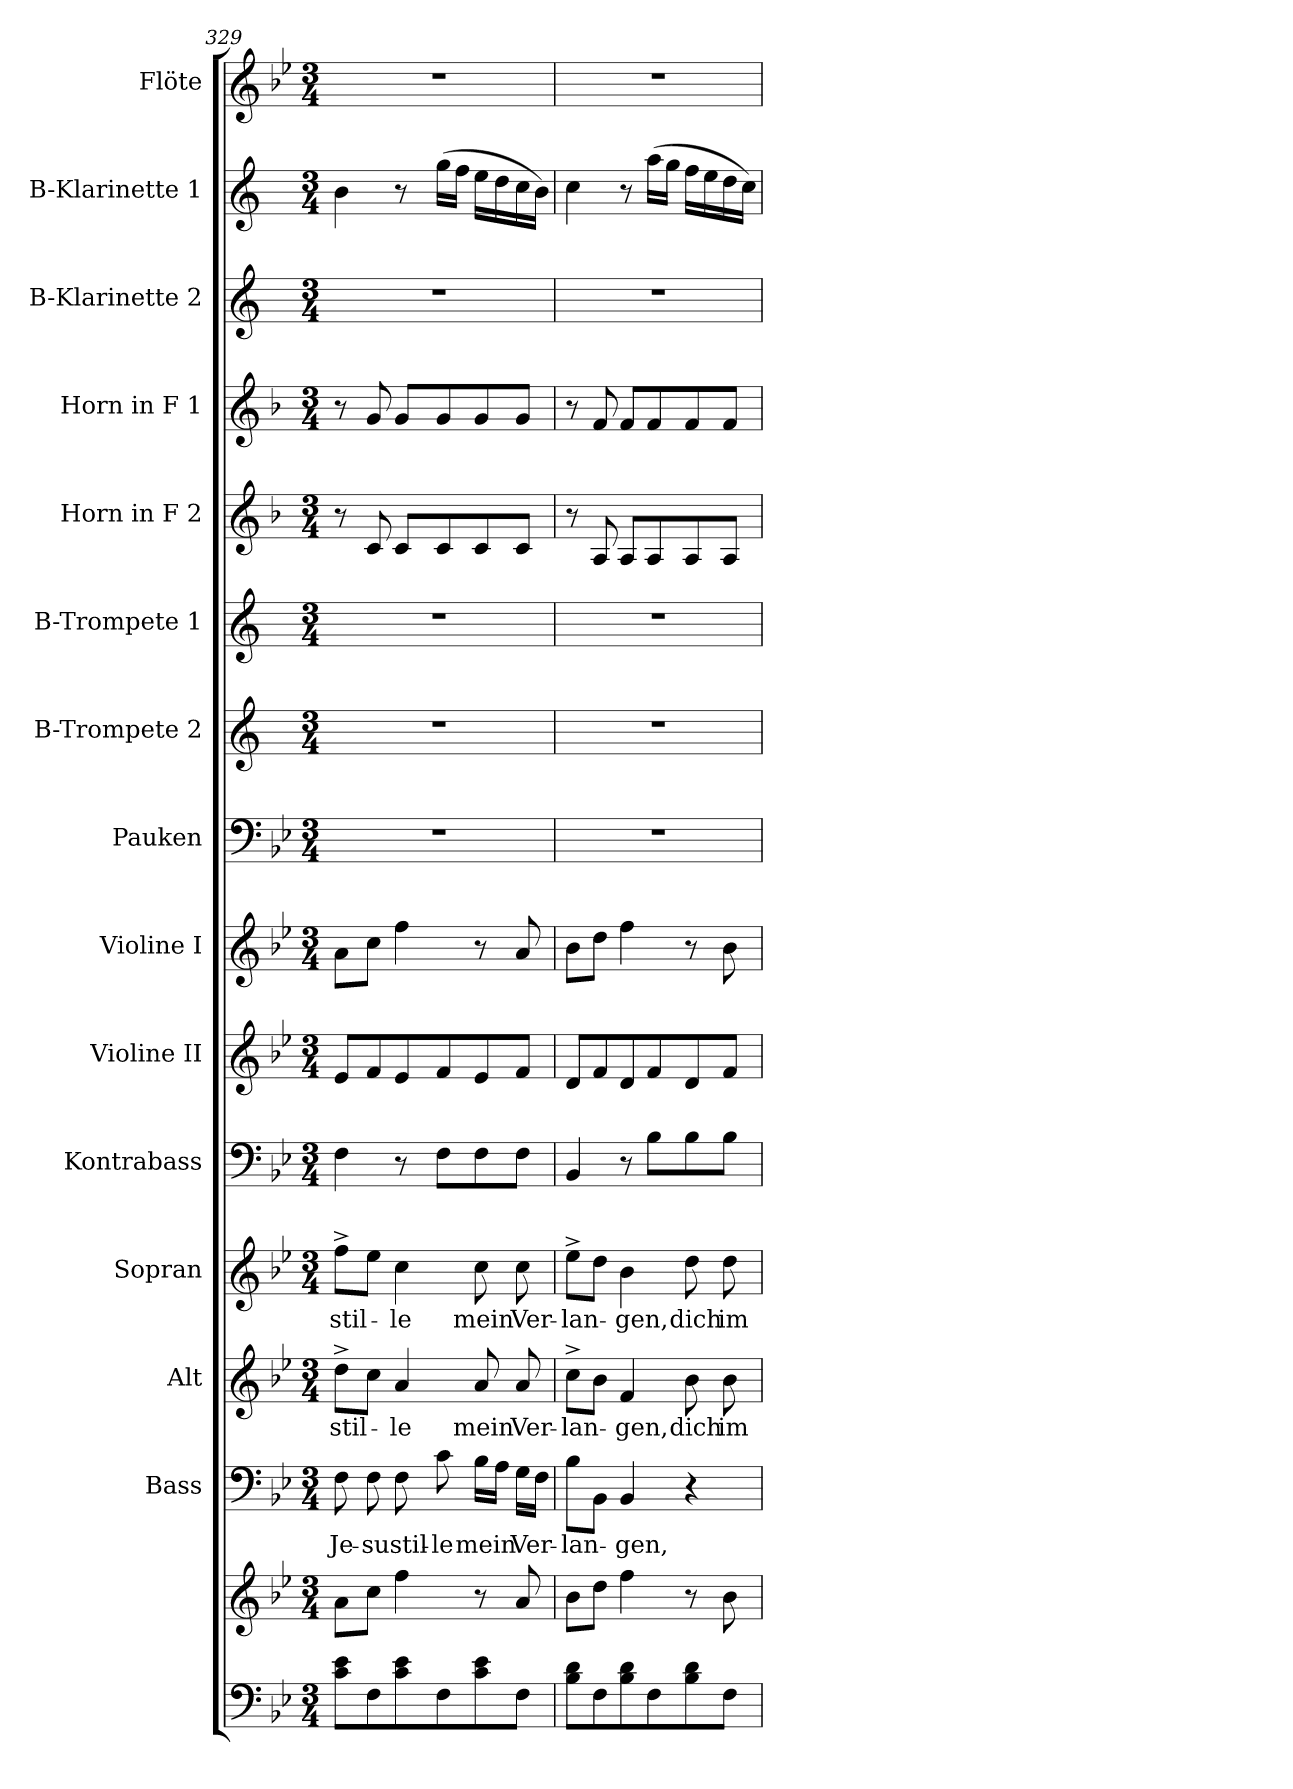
**kern	**kern	**kern	**text	**kern	**text	**kern	**text	**kern	**kern	**kern	**kern	**kern	**kern	**kern	**kern	**kern	**kern	**kern
*part15	*part15	*part14	*part14	*part13	*part13	*part12	*part12	*part11	*part10	*part9	*part8	*part7	*part6	*part5	*part4	*part3	*part2	*part1
*staff16	*staff15	*staff14	*staff14	*staff13	*staff13	*staff12	*staff12	*staff11	*staff10	*staff9	*staff8	*staff7	*staff6	*staff5	*staff4	*staff3	*staff2	*staff1
*	*	*I"Bass	*	*I"Alt	*	*I"Sopran	*	*I"Kontrabass	*I"Violine II	*I"Violine I	*I"Pauken	*I"B-Trompete 2	*I"B-Trompete 1	*I"Horn in F 2	*I"Horn in F 1	*I"B-Klarinette 2	*I"B-Klarinette 1	*I"Flöte
*	*	*I'B.	*	*I'A.	*	*I'S.	*	*I'Kb.	*I'Vl. II	*I'Vl. I	*I'Pk.	*I'B Trp. 2	*I'B Trp. 1	*	*	*I'B Kl. 2	*I'B Kl. 1	*I'Fl.
*clefF4	*clefG2	*clefF4	*	*clefG2	*	*clefG2	*	*clefF4	*clefG2	*clefG2	*clefF4	*clefG2	*clefG2	*clefG2	*clefG2	*clefG2	*clefG2	*clefG2
*	*	*	*	*	*	*	*	*ITrd7c12	*	*	*	*ITrd1c2	*ITrd1c2	*ITrd4c7	*ITrd4c7	*ITrd1c2	*ITrd1c2	*
*k[b-e-]	*k[b-e-]	*k[b-e-]	*	*k[b-e-]	*	*k[b-e-]	*	*k[b-e-]	*k[b-e-]	*k[b-e-]	*k[b-e-]	*k[b-e-]	*k[b-e-]	*k[b-e-]	*k[b-e-]	*k[b-e-]	*k[b-e-]	*k[b-e-]
*B-:	*B-:	*B-:	*	*B-:	*	*B-:	*	*B-:	*B-:	*B-:	*B-:	*B-:	*B-:	*B-:	*B-:	*B-:	*B-:	*B-:
*M3/4	*M3/4	*M3/4	*	*M3/4	*	*M3/4	*	*M3/4	*M3/4	*M3/4	*M3/4	*M3/4	*M3/4	*M3/4	*M3/4	*M3/4	*M3/4	*M3/4
=329	=329	=329	=329	=329	=329	=329	=329	=329	=329	=329	=329	=329	=329	=329	=329	=329	=329	=329
!	!	!	!LO:LY:b	!	!LO:LY:b	!	!LO:LY:b	!	!	!	!	!	!	!	!	!	!	!
8c\ 8e-\L	8a\L	8F\	Je-	8dd^>\L	stil-	8ff^>\L	stil-	4FF\	8e-/L	8a\L	2.r	2.r	2.r	8r	8r	2.r	4a\	2.r
!	!	!	!LO:LY:b	!	!	!	!	!	!	!	!	!	!	!	!	!	!	!
8F\	8cc\J	8F\	-su	8cc\J	.	8ee-\J	.	.	8f/	8cc\J	.	.	.	8F/	8c/	.	.	.
!	!	!	!LO:LY:b	!	!LO:LY:b	!	!LO:LY:b	!	!	!	!	!	!	!	!	!	!	!
8c\ 8e-\	4ff\	8F\	stil-	4a/	-le	4cc\	-le	8r	8e-/	4ff\	.	.	.	8F/L	8c/L	.	8r	.
!	!	!	!LO:LY:b	!	!	!	!	!	!	!	!	!	!	!	!	!	!	!
8F\	.	8c\	-le	.	.	.	.	8FF\L	8f/	.	.	.	.	8F/	8c/	.	(>16ff\LL	.
.	.	.	.	.	.	.	.	.	.	.	.	.	.	.	.	.	16ee-\JJ	.
!	!	!	!LO:LY:b	!	!LO:LY:b	!	!LO:LY:b	!	!	!	!	!	!	!	!	!	!	!
8c\ 8e-\	8r	16B-\LL	mein	8a/	mein	8cc\	mein	8FF\	8e-/	8r	.	.	.	8F/	8c/	.	16dd\LL	.
.	.	16A\JJ	.	.	.	.	.	.	.	.	.	.	.	.	.	.	16cc\	.
!	!	!	!LO:LY:b	!	!LO:LY:b	!	!LO:LY:b	!	!	!	!	!	!	!	!	!	!	!
8F\J	8a/	16G\LL	Ver-	8a/	Ver-	8cc\	Ver-	8FF\J	8f/J	8a/	.	.	.	8F/J	8c/J	.	16b-\	.
.	.	16F\JJ	.	.	.	.	.	.	.	.	.	.	.	.	.	.	16a\JJ)	.
!!LO:PB:g=z
=330	=330	=330	=330	=330	=330	=330	=330	=330	=330	=330	=330	=330	=330	=330	=330	=330	=330	=330
!	!	!	!LO:LY:b	!	!LO:LY:b	!	!LO:LY:b	!	!	!	!	!	!	!	!	!	!	!
8B-\ 8d\L	8b-\L	8B-\L	-lan-	8cc^>\L	-lan-	8ee-^>\L	-lan-	4BBB-/	8d/L	8b-\L	2.r	2.r	2.r	8r	8r	2.r	4b-\	2.r
8F\	8dd\J	8BB-\J	.	8b-\J	.	8dd\J	.	.	8f/	8dd\J	.	.	.	8D/	8B-/	.	.	.
!	!	!	!LO:LY:b	!	!LO:LY:b	!	!LO:LY:b	!	!	!	!	!	!	!	!	!	!	!
8B-\ 8d\	4ff\	4BB-/	-gen,	4f/	-gen,	4b-\	-gen,	8r	8d/	4ff\	.	.	.	8D/L	8B-/L	.	8r	.
8F\	.	.	.	.	.	.	.	8BB-\L	8f/	.	.	.	.	8D/	8B-/	.	(>16gg\LL	.
.	.	.	.	.	.	.	.	.	.	.	.	.	.	.	.	.	16ff\JJ	.
!	!	!	!	!	!LO:LY:b	!	!LO:LY:b	!	!	!	!	!	!	!	!	!	!	!
8B-\ 8d\	8r	4r	.	8b-\	dich	8dd\	dich	8BB-\	8d/	8r	.	.	.	8D/	8B-/	.	16ee-\LL	.
.	.	.	.	.	.	.	.	.	.	.	.	.	.	.	.	.	16dd\	.
!	!	!	!	!	!LO:LY:b	!	!LO:LY:b	!	!	!	!	!	!	!	!	!	!	!
8F\J	8b-\	.	.	8b-\	im	8dd\	im	8BB-\J	8f/J	8b-\	.	.	.	8D/J	8B-/J	.	16cc\	.
.	.	.	.	.	.	.	.	.	.	.	.	.	.	.	.	.	16b-\JJ)	.
=	=	=	=	=	=	=	=	=	=	=	=	=	=	=	=	=	=	=
*-	*-	*-	*-	*-	*-	*-	*-	*-	*-	*-	*-	*-	*-	*-	*-	*-	*-	*-
